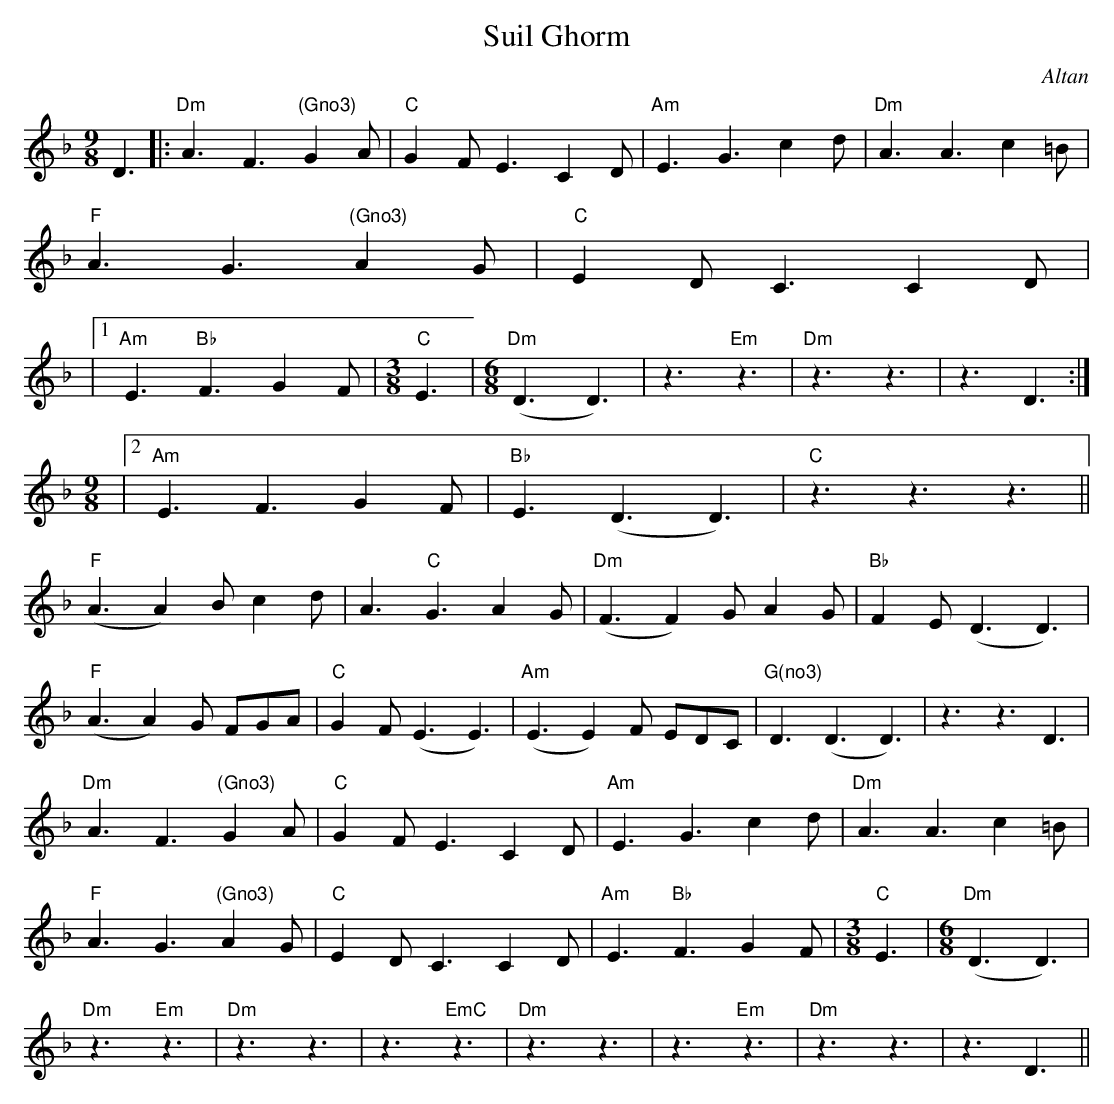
X:1
T:Suil Ghorm
C:Altan
M:9/8
K:Dm
D3|:"Dm"A3 F3 "(Gno3)"G2A|"C"G2F E3 C2D|"Am"E3 G3 c2d|"Dm" A3 A3 c2=B|
"F"A3 G3 "(Gno3)"A2G|"C"E2D C3 C2D|
|1"Am"E3 "Bb"F3 G2F|\
M:3/8
"C"E3|\
M:6/8
"Dm"(D3 D3)|z3 "Em"z3|"Dm"z3 z3|z3 D3:|
M:9/8
|2"Am"E3 F3 G2F|"Bb"E3 (D3 D3)|"C"z3 z3 z3||
"F"(A3 A2)B c2d|A3 "C"G3 A2G|"Dm"(F3 F2)G A2G|"Bb"F2E (D3 D3)|
"F"(A3 A2) G FGA|"C"G2F (E3 E3)|"Am"(E3 E2)F EDC|"G(no3)"D3 (D3 D3)|z3 z3 D3|
"Dm"A3 F3 "(Gno3)"G2A|"C"G2F E3 C2D|"Am"E3 G3 c2d|"Dm"A3 A3 c2=B|
"F"A3 G3 "(Gno3)"A2 G|"C"E2D C3 C2D|"Am"E3 "Bb"F3 G2F|\
M:3/8
"C"E3|\
M:6/8
"Dm"(D3 D3)|
"Dm"z3 "Em"z3|"Dm"z3 z3|z3 "Em\C"z3|"Dm"z3 z3|z3 "Em"z3|"Dm"z3 z3|z3 D3||
